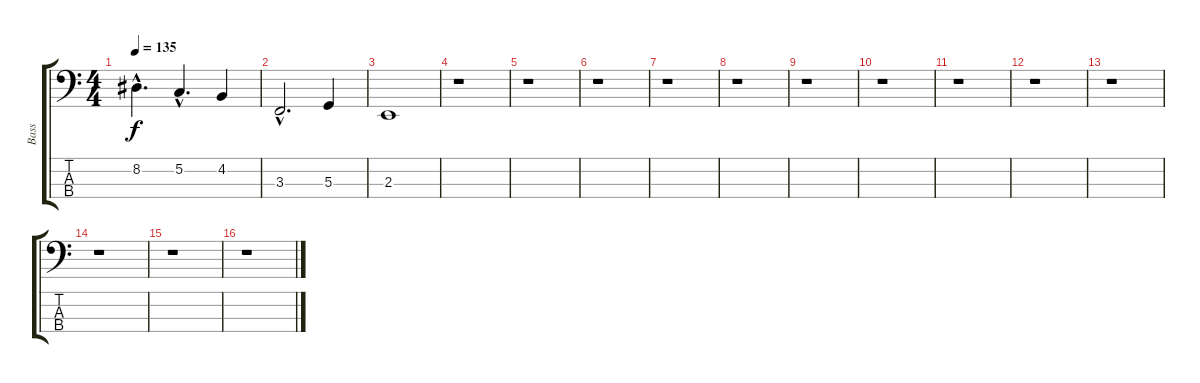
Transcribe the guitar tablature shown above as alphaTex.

\track ("Bass" "Bass") {instrument electricbasspick}
\staff {score tabs}
\tuning (C2 G1 D1 A0) {hide}
\ts (4 4)
\tempo 135
\clef f4
\ks c
8.2{hac}.4{d dy f} 5.2{hac}.4{d} 4.2.4 |
3.3{hac}.2{d} 5.3.4 |
2.3.1 |
r.1 |
r.1 |
r.1 |
r.1 |
r.1 |
r.1 |
r.1 |
r.1 |
r.1 |
r.1 |
r.1 |
r.1 |
r.1
